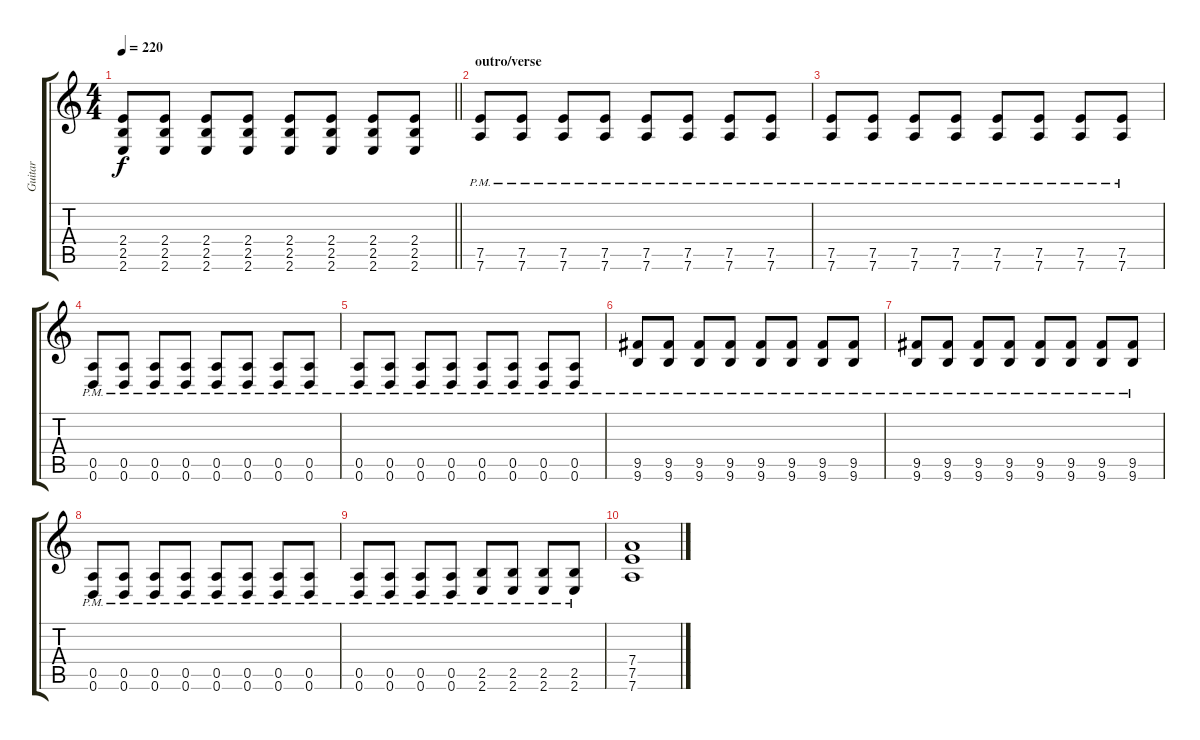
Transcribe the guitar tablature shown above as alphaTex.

\track ("Guitar" "Guitar") {instrument overdrivenguitar}
\staff {score tabs}
\tuning (E4 B3 G3 D3 A2 D2) {hide}
\ts (4 4)
\tempo 220
\clef g2
\barLineRight lightlight
\ks c
(2.4 2.5 2.6).8{dy f} (2.4 2.5 2.6).8 (2.4 2.5 2.6).8 (2.4 2.5 2.6).8 (2.4 2.5 2.6).8 (2.4 2.5 2.6).8 (2.4 2.5 2.6).8 (2.4 2.5 2.6).8 |
\section ("" "outro/verse")
(7.5{pm} 7.6{pm}).8 (7.5{pm} 7.6{pm}).8 (7.5{pm} 7.6{pm}).8 (7.5{pm} 7.6{pm}).8 (7.5{pm} 7.6{pm}).8 (7.5{pm} 7.6{pm}).8 (7.5{pm} 7.6{pm}).8 (7.5{pm} 7.6{pm}).8 |
(7.5{pm} 7.6{pm}).8 (7.5{pm} 7.6{pm}).8 (7.5{pm} 7.6{pm}).8 (7.5{pm} 7.6{pm}).8 (7.5{pm} 7.6{pm}).8 (7.5{pm} 7.6{pm}).8 (7.5{pm} 7.6{pm}).8 (7.5{pm} 7.6{pm}).8 |
(0.5{pm} 0.6{pm}).8 (0.5{pm} 0.6{pm}).8 (0.5{pm} 0.6{pm}).8 (0.5{pm} 0.6{pm}).8 (0.5{pm} 0.6{pm}).8 (0.5{pm} 0.6{pm}).8 (0.5{pm} 0.6{pm}).8 (0.5{pm} 0.6{pm}).8 |
(0.5{pm} 0.6{pm}).8 (0.5{pm} 0.6{pm}).8 (0.5{pm} 0.6{pm}).8 (0.5{pm} 0.6{pm}).8 (0.5{pm} 0.6{pm}).8 (0.5{pm} 0.6{pm}).8 (0.5{pm} 0.6{pm}).8 (0.5{pm} 0.6{pm}).8 |
(9.5{pm} 9.6{pm}).8 (9.5{pm} 9.6{pm}).8 (9.5{pm} 9.6{pm}).8 (9.5{pm} 9.6{pm}).8 (9.5{pm} 9.6{pm}).8 (9.5{pm} 9.6{pm}).8 (9.5{pm} 9.6{pm}).8 (9.5{pm} 9.6{pm}).8 |
(9.5{pm} 9.6{pm}).8 (9.5{pm} 9.6{pm}).8 (9.5{pm} 9.6{pm}).8 (9.5{pm} 9.6{pm}).8 (9.5{pm} 9.6{pm}).8 (9.5{pm} 9.6{pm}).8 (9.5{pm} 9.6{pm}).8 (9.5{pm} 9.6{pm}).8 |
(0.5{pm} 0.6{pm}).8 (0.5{pm} 0.6{pm}).8 (0.5{pm} 0.6{pm}).8 (0.5{pm} 0.6{pm}).8 (0.5{pm} 0.6{pm}).8 (0.5{pm} 0.6{pm}).8 (0.5{pm} 0.6{pm}).8 (0.5{pm} 0.6{pm}).8 |
(0.5{pm} 0.6{pm}).8 (0.5{pm} 0.6{pm}).8 (0.5{pm} 0.6{pm}).8 (0.5{pm} 0.6{pm}).8 (2.5{pm} 2.6{pm}).8 (2.5{pm} 2.6{pm}).8 (2.5{pm} 2.6{pm}).8 (2.5{pm} 2.6{pm}).8 |
(7.4 7.5 7.6).1
